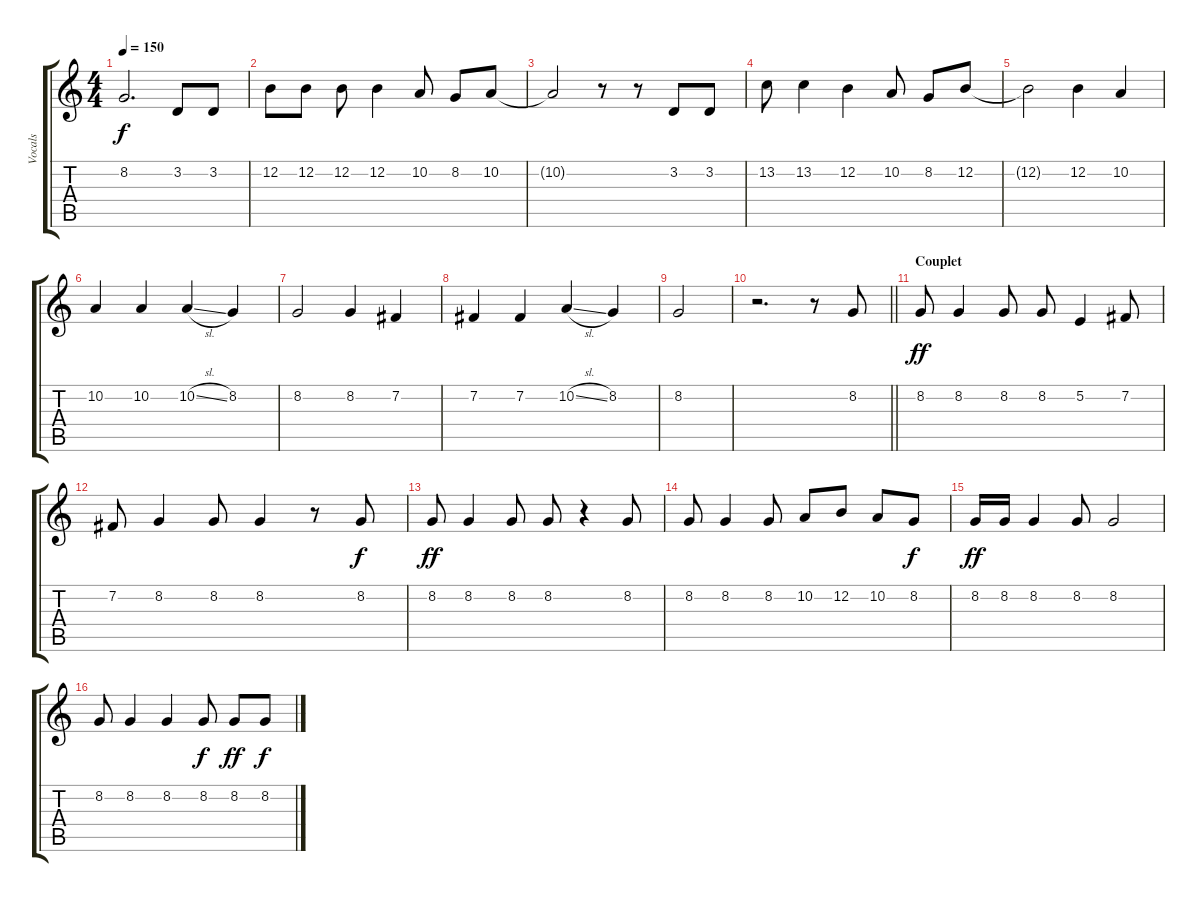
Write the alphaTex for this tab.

\track ("Vocals" "Vocals") {instrument lead2sawtooth}
\staff {score tabs}
\tuning (E4 B3 G3 D3 A2 E2) {hide}
\ts (4 4)
\tempo 150
\clef g2
\ks c
8.2.2{d dy f} 3.2.8 3.2.8 |
12.2.8 12.2.8 12.2.8 12.2.4 10.2.8 8.2.8 10.2.8 |
10.2{t}.2 r.8 r.8 3.2.8 3.2.8 |
13.2.8 13.2.4 12.2.4 10.2.8 8.2.8 12.2.8 |
12.2{t}.2 12.2.4 10.2.4 |
10.2.4 10.2.4 10.2{sl}.4 8.2.4 |
8.2.2 8.2.4 7.2.4 |
7.2.4 7.2.4 10.2{sl}.4 8.2.4 |
8.2.2 |
\barLineRight lightlight
r.2{d} r.8 8.2.8 |
\section ("" "Couplet")
8.2.8{dy ff} 8.2.4 8.2.8 8.2.8 5.2.4 7.2.8 |
7.2.8 8.2.4 8.2.8 8.2.4 r.8 8.2.8{dy f} |
8.2.8{dy ff} 8.2.4 8.2.8 8.2.8 r.4 8.2.8 |
8.2.8 8.2.4 8.2.8 10.2.8 12.2.8 10.2.8 8.2.8{dy f} |
8.2.16{dy ff} 8.2.16 8.2.4 8.2.8 8.2.2 |
8.2.8 8.2.4 8.2.4 8.2.8{dy f} 8.2.8{dy ff} 8.2.8{dy f}
